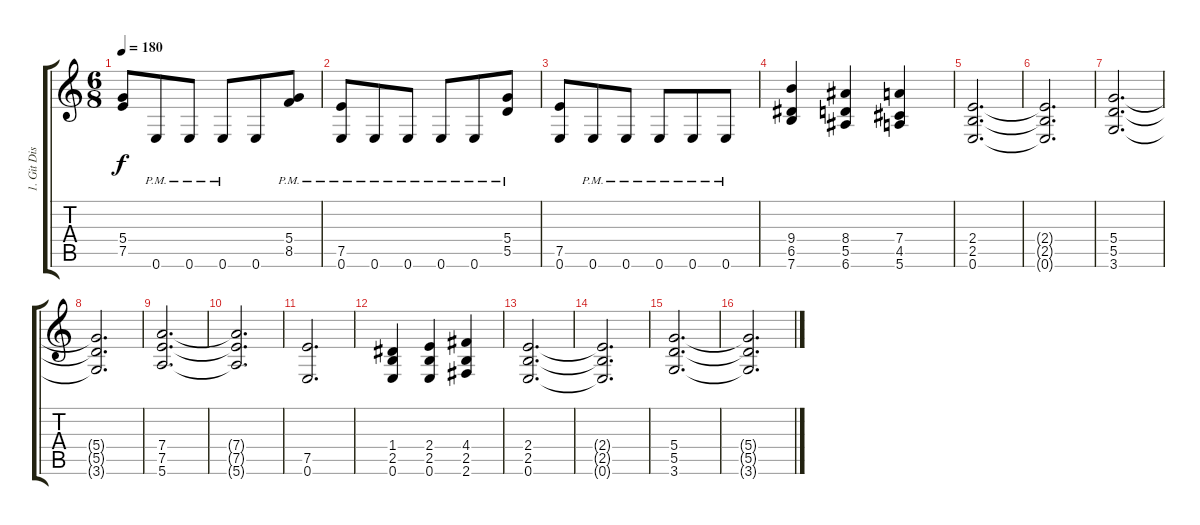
\track ("1. Git Dist" "1. Git Dis") {instrument distortionguitar}
\staff {score tabs}
\tuning (E4 B3 G3 D3 A2 E2) {hide}
\ts (6 8)
\tempo 180
\clef g2
\ks c
(5.4 7.5).8{dy f} 0.6{pm}.8 0.6{pm}.8 0.6{pm}.8 0.6.8 (5.4{pm} 8.5{pm}).8 |
(7.5{pm} 0.6{pm}).8 0.6{pm}.8 0.6{pm}.8 0.6{pm}.8 0.6{pm}.8 (5.4{pm} 5.5{pm}).8 |
(7.5 0.6).8 0.6{pm}.8 0.6{pm}.8 0.6{pm}.8 0.6{pm}.8 0.6{pm}.8 |
(9.4 6.5 7.6).4 (8.4 5.5 6.6).4 (7.4 4.5 5.6).4 |
(2.4 2.5 0.6).2{d} |
(2.4{t} 2.5{t} 0.6{t}).2{d} |
(5.4 5.5 3.6).2{d} |
(5.4{t} 5.5{t} 3.6{t}).2{d} |
(7.4 7.5 5.6).2{d} |
(7.4{t} 7.5{t} 5.6{t}).2{d} |
(7.5 0.6).2{d} |
(1.4 2.5 0.6).4 (2.4 2.5 0.6).4 (4.4 2.5 2.6).4 |
(2.4 2.5 0.6).2{d} |
(2.4{t} 2.5{t} 0.6{t}).2{d} |
(5.4 5.5 3.6).2{d} |
(5.4{t} 5.5{t} 3.6{t}).2{d}
